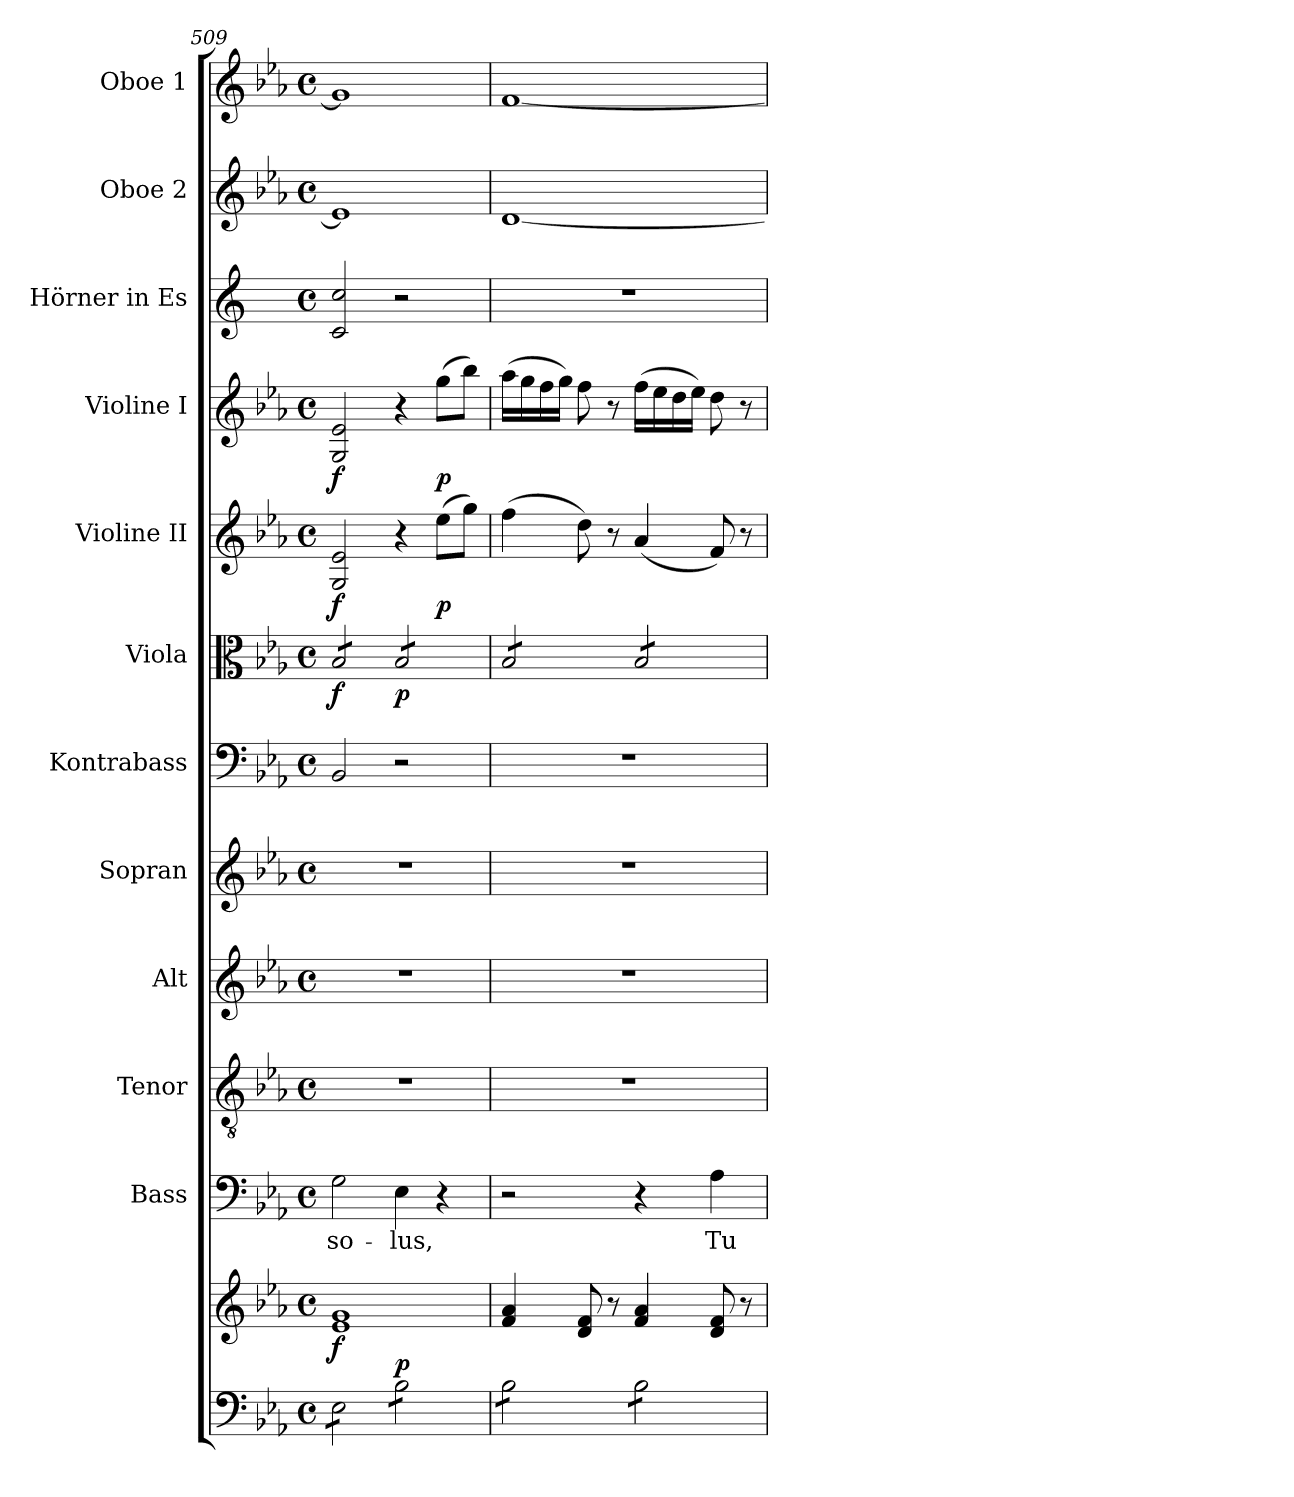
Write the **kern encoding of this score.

**kern	**kern	**dynam	**kern	**text	**kern	**kern	**kern	**kern	**kern	**dynam	**kern	**dynam	**kern	**dynam	**kern	**kern	**kern
*part12	*part12	*part12	*part11	*part11	*part10	*part9	*part8	*part7	*part6	*part6	*part5	*part5	*part4	*part4	*part3	*part2	*part1
*staff13	*staff12	*staff12/13	*staff11	*staff11	*staff10	*staff9	*staff8	*staff7	*staff6	*staff6	*staff5	*staff5	*staff4	*staff4	*staff3	*staff2	*staff1
*	*	*	*I"Bass	*	*I"Tenor	*I"Alt	*I"Sopran	*I"Kontrabass	*I"Viola	*	*I"Violine II	*	*I"Violine I	*	*I"Hörner in Es	*I"Oboe 2	*I"Oboe 1
*	*	*	*I'B.	*	*I'T.	*I'A.	*I'S.	*I'Kb.	*I'Vla.	*	*I'Vl. II	*	*I'Vl. I	*	*	*I'Ob. 2	*I'Ob. 1
*clefF4	*clefG2	*	*clefF4	*	*clefGv2	*clefG2	*clefG2	*clefF4	*clefC3	*	*clefG2	*	*clefG2	*	*clefG2	*clefG2	*clefG2
*	*	*	*	*	*	*	*	*ITrd7c12	*	*	*	*	*	*	*ITrd5c9	*	*
*k[b-e-a-]	*k[b-e-a-]	*	*k[b-e-a-]	*	*k[b-e-a-]	*k[b-e-a-]	*k[b-e-a-]	*k[b-e-a-]	*k[b-e-a-]	*	*k[b-e-a-]	*	*k[b-e-a-]	*	*k[b-e-a-]	*k[b-e-a-]	*k[b-e-a-]
*E-:	*E-:	*	*E-:	*	*E-:	*E-:	*E-:	*E-:	*E-:	*	*E-:	*	*E-:	*	*E-:	*E-:	*E-:
*M4/4	*M4/4	*	*M4/4	*	*M4/4	*M4/4	*M4/4	*M4/4	*M4/4	*	*M4/4	*	*M4/4	*	*M4/4	*M4/4	*M4/4
*met(c)	*met(c)	*	*met(c)	*	*met(c)	*met(c)	*met(c)	*met(c)	*met(c)	*	*met(c)	*	*met(c)	*	*met(c)	*met(c)	*met(c)
=509	=509	=509	=509	=509	=509	=509	=509	=509	=509	=509	=509	=509	=509	=509	=509	=509	=509
!	!	!LO:DY:b	!	!LO:LY:b	!	!	!	!	!	!LO:DY:b	!	!LO:DY:b	!	!LO:DY:b	!	!	!
*tremolo	*	*	*	*	*	*	*	*	*	*	*	*	*	*	*	*	*
*	*	*	*	*	*	*	*	*	*tremolo	*	*	*	*	*	*	*	*
8E-\L	1e- 1g	f	2G\	so-	1r	1r	1r	2BBB-/	8B-/L	f	2G/ 2e-/	f	2G/ 2e-/	f	2E-/ 2e-/	1e-]	1g]
8E-\	.	.	.	.	.	.	.	.	8B-/	.	.	.	.	.	.	.	.
8E-\	.	.	.	.	.	.	.	.	8B-/	.	.	.	.	.	.	.	.
8E-\J	.	.	.	.	.	.	.	.	8B-/J	.	.	.	.	.	.	.	.
!	!	!LO:DY:a=2	!	!LO:LY:b	!	!	!	!	!	!LO:DY:b	!	!	!	!	!	!	!
8B-\L	.	p	4E-\	-lus,	.	.	.	2r	8B-/L	p	4r	.	4r	.	2r	.	.
8B-\	.	.	.	.	.	.	.	.	8B-/	.	.	.	.	.	.	.	.
!	!	!	!	!	!	!	!	!	!	!	!	!LO:DY:b	!	!LO:DY:b	!	!	!
8B-\	.	.	4r	.	.	.	.	.	8B-/	.	(>8ee-\L	p	(>8gg\L	p	.	.	.
8B-\J	.	.	.	.	.	.	.	.	8B-/J	.	8gg\J)	.	8bb-\J)	.	.	.	.
!!LO:PB:g=z
=510	=510	=510	=510	=510	=510	=510	=510	=510	=510	=510	=510	=510	=510	=510	=510	=510	=510
8B-\L	4f/ 4a-/	.	2r	.	1r	1r	1r	1r	8B-/L	.	(>4ff\	.	(>16aa-\LL	.	1r	[1d	[1f
.	.	.	.	.	.	.	.	.	.	.	.	.	16gg\	.	.	.	.
8B-\	.	.	.	.	.	.	.	.	8B-/	.	.	.	16ff\	.	.	.	.
.	.	.	.	.	.	.	.	.	.	.	.	.	16gg\JJ)	.	.	.	.
8B-\	8d/ 8f/	.	.	.	.	.	.	.	8B-/	.	8dd\)	.	8ff\	.	.	.	.
8B-\J	8r	.	.	.	.	.	.	.	8B-/J	.	8r	.	8r	.	.	.	.
8B-\L	4f/ 4a-/	.	4r	.	.	.	.	.	8B-/L	.	(<4a-/	.	(>16ff\LL	.	.	.	.
.	.	.	.	.	.	.	.	.	.	.	.	.	16ee-\	.	.	.	.
8B-\	.	.	.	.	.	.	.	.	8B-/	.	.	.	16dd\	.	.	.	.
.	.	.	.	.	.	.	.	.	.	.	.	.	16ee-\JJ)	.	.	.	.
!	!	!	!	!LO:LY:b	!	!	!	!	!	!	!	!	!	!	!	!	!
8B-\	8d/ 8f/	.	4A-\	Tu	.	.	.	.	8B-/	.	8f/)	.	8dd\	.	.	.	.
8B-\J	8r	.	.	.	.	.	.	.	8B-/J	.	8r	.	8r	.	.	.	.
*	*	*	*	*	*	*	*	*	*Xtremolo	*	*	*	*	*	*	*	*
*Xtremolo	*	*	*	*	*	*	*	*	*	*	*	*	*	*	*	*	*
=	=	=	=	=	=	=	=	=	=	=	=	=	=	=	=	=	=
*-	*-	*-	*-	*-	*-	*-	*-	*-	*-	*-	*-	*-	*-	*-	*-	*-	*-
